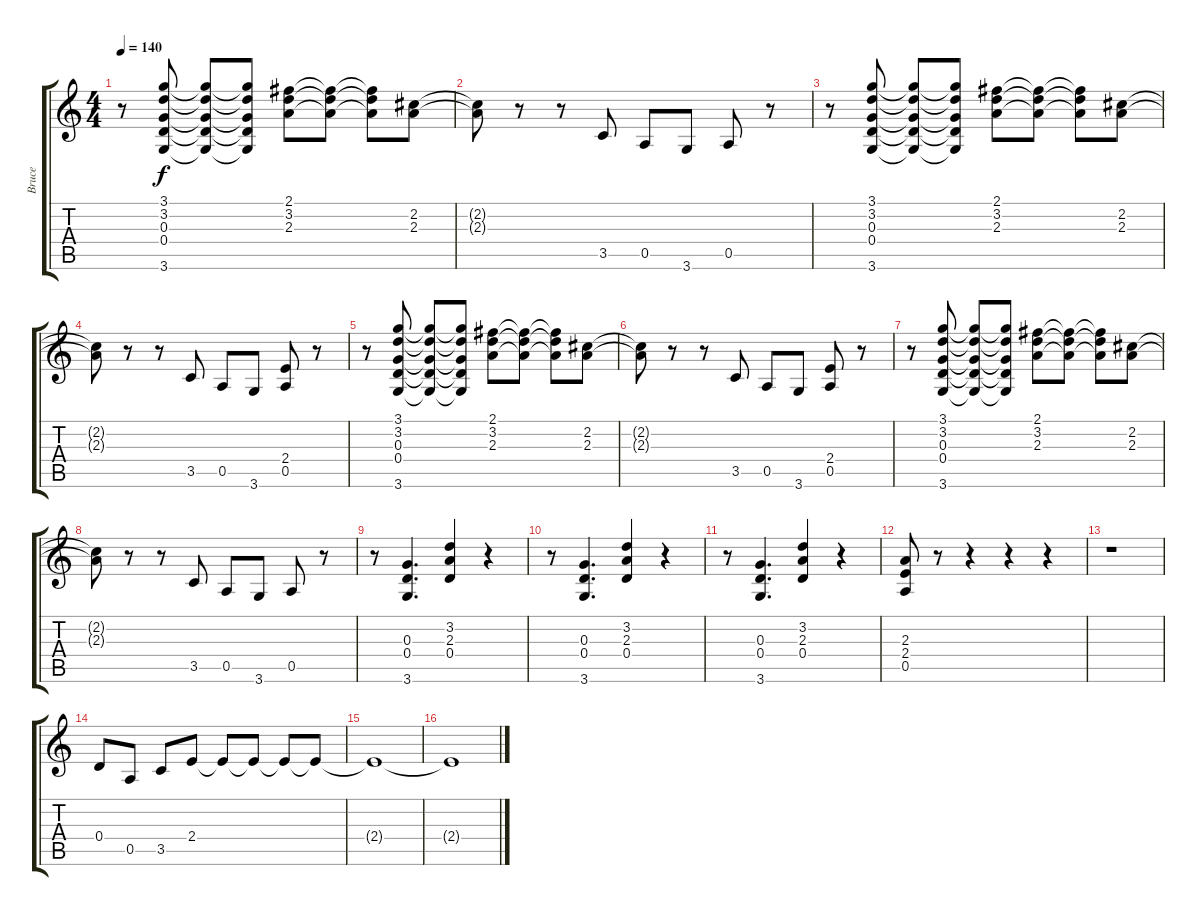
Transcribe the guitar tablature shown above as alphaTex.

\track ("Bruce" "Bruce") {instrument electricguitarjazz}
\staff {score tabs}
\tuning (E4 B3 G3 D3 A2 E2) {hide}
\ts (4 4)
\tempo 140
\clef g2
\ks c
r.8{dy f} (3.1 3.2 0.3 0.4 3.6).8 (3.1{t} 3.2{t} 0.3{t} 0.4{t} 3.6{t}).8 (3.1{t} 3.2{t} 0.3{t} 0.4{t} 3.6{t}).8 (2.1 3.2 2.3).8 (2.1{t} 3.2{t} 2.3{t}).8 (2.1{t} 3.2{t} 2.3{t}).8 (2.2 2.3).8 |
(2.2{t} 2.3{t}).8 r.8 r.8 3.5.8 0.5.8 3.6.8 0.5.8 r.8 |
r.8 (3.1 3.2 0.3 0.4 3.6).8 (3.1{t} 3.2{t} 0.3{t} 0.4{t} 3.6{t}).8 (3.1{t} 3.2{t} 0.3{t} 0.4{t} 3.6{t}).8 (2.1 3.2 2.3).8 (2.1{t} 3.2{t} 2.3{t}).8 (2.1{t} 3.2{t} 2.3{t}).8 (2.2 2.3).8 |
(2.2{t} 2.3{t}).8 r.8 r.8 3.5.8 0.5.8 3.6.8 (2.4 0.5).8 r.8 |
r.8 (3.1 3.2 0.3 0.4 3.6).8 (3.1{t} 3.2{t} 0.3{t} 0.4{t} 3.6{t}).8 (3.1{t} 3.2{t} 0.3{t} 0.4{t} 3.6{t}).8 (2.1 3.2 2.3).8 (2.1{t} 3.2{t} 2.3{t}).8 (2.1{t} 3.2{t} 2.3{t}).8 (2.2 2.3).8 |
(2.2{t} 2.3{t}).8 r.8 r.8 3.5.8 0.5.8 3.6.8 (2.4 0.5).8 r.8 |
r.8 (3.1 3.2 0.3 0.4 3.6).8 (3.1{t} 3.2{t} 0.3{t} 0.4{t} 3.6{t}).8 (3.1{t} 3.2{t} 0.3{t} 0.4{t} 3.6{t}).8 (2.1 3.2 2.3).8 (2.1{t} 3.2{t} 2.3{t}).8 (2.1{t} 3.2{t} 2.3{t}).8 (2.2 2.3).8 |
(2.2{t} 2.3{t}).8 r.8 r.8 3.5.8 0.5.8 3.6.8 0.5.8 r.8 |
r.8 (0.3 0.4 3.6).4{d} (3.2 2.3 0.4).4 r.4 |
r.8 (0.3 0.4 3.6).4{d} (3.2 2.3 0.4).4 r.4 |
r.8 (0.3 0.4 3.6).4{d} (3.2 2.3 0.4).4 r.4 |
(2.3 2.4 0.5).8 r.8 r.4 r.4 r.4 |
r.1 |
0.4.8 0.5.8 3.5.8 2.4.8 2.4{t}.8 2.4{t}.8 2.4{t}.8 2.4{t}.8 |
2.4{t}.1 |
2.4{t}.1
